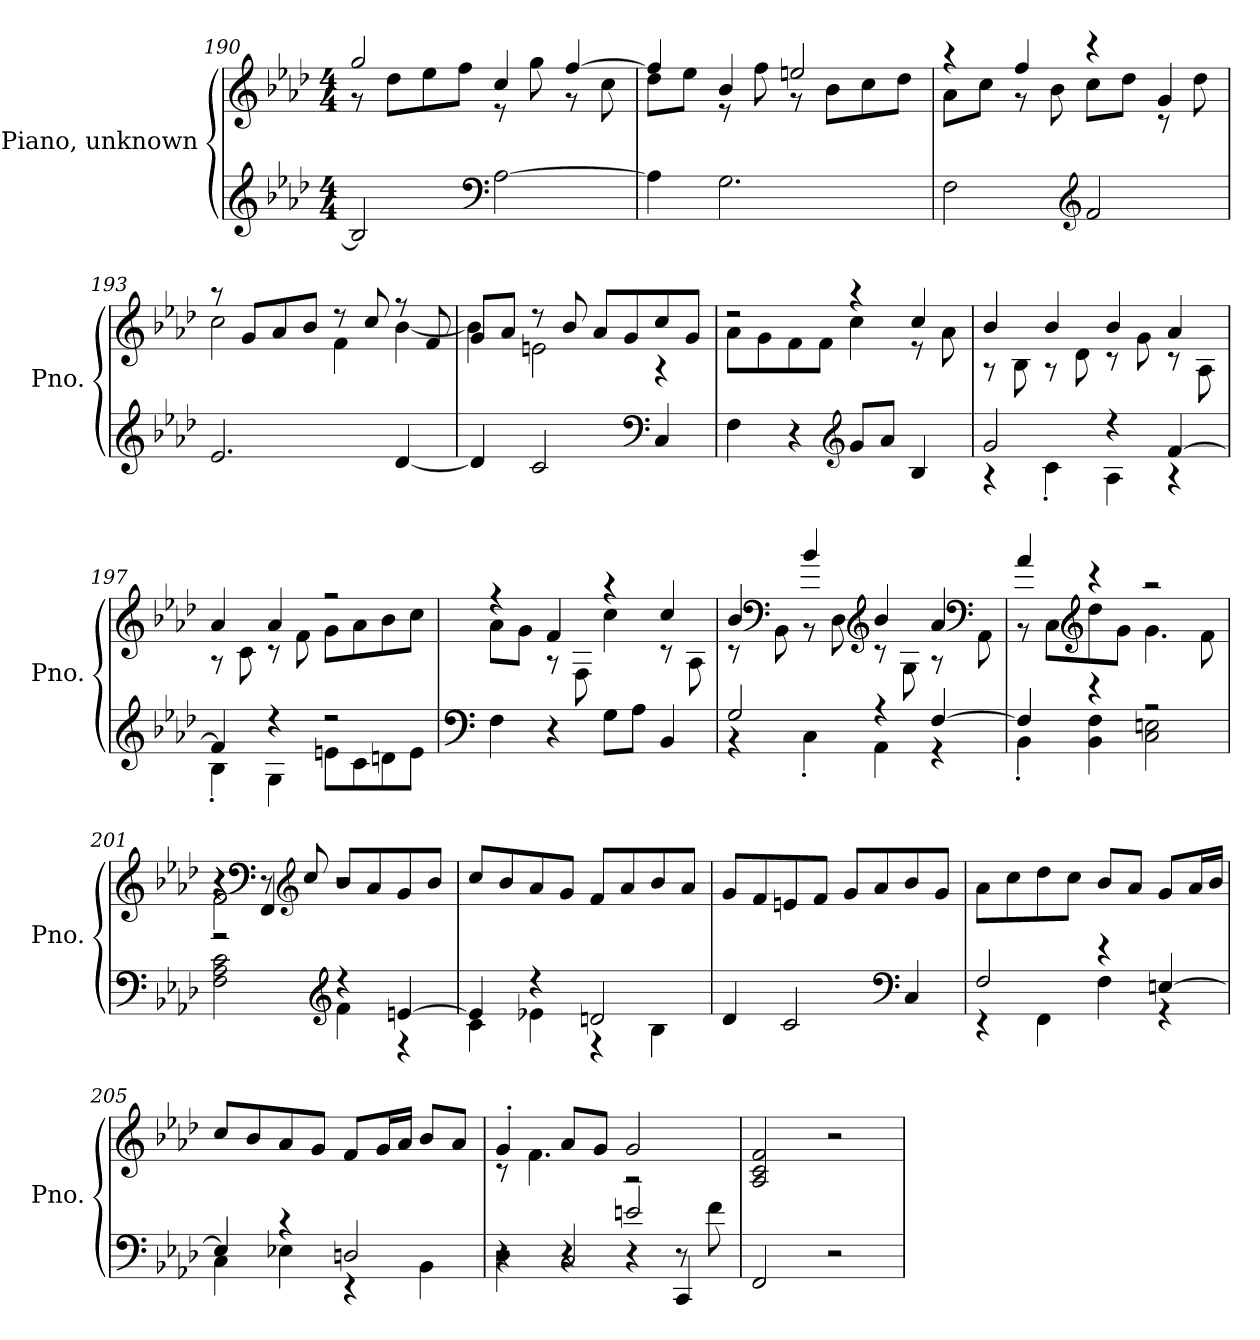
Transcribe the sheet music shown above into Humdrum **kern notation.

**kern	**kern
*part1	*part1
*staff2	*staff1
*I"Piano, unknown	*
*I'Pno.	*
*clefG2	*clefG2
*k[b-e-a-d-]	*k[b-e-a-d-]
*M4/4	*M4/4
=190	=190
*	*^
2B-/]	2gg/	8r
.	.	8dd-\L
.	.	8ee-\
.	.	8ff\J
*clefF4	*	*
[2A-\	4cc/	8r
.	.	8gg\
.	[4ff/	8r
.	.	8cc\
=191	=191	=191
4A-\]	4ff/]	8dd-\L
.	.	8ee-\J
2.G\	4b-/	8r
.	.	8ff\
.	2een/	8r
.	.	8b-\L
.	.	8cc\
.	.	8dd-\J
!!LO:LB:g=z	!!
=192	=192	=192
2F\	4r	8a-\L
.	.	8cc\J
.	4ff/	8r
.	.	8b-\
*clefG2	*	*
2f/	4r	8cc\L
.	.	8dd-\J
.	4g/	8r
.	.	8dd-\
=193	=193	=193
2.e-/	8r	2cc\
.	8g/L	.
.	8a-/	.
.	8b-/J	.
.	8r	4f\
.	8cc/	.
[4d-/	8r	[4b-\
.	8f/	.
=194	=194	=194
4d-/]	8g/L	4b-\]
.	8a-/J	.
2c/	8r	2en\
.	8b-/	.
.	8a-/L	.
.	8g/	.
*clefF4	*	*
4C/	8cc/	4r
.	8g/J	.
=195	=195	=195
4F\	2r	8a-\L
.	.	8g\
4r	.	8f\
.	.	8f\J
*clefG2	*	*
8g/L	4r	4cc\
8a-/J	.	.
4B-/	4cc/	8r
.	.	8a-\
!!LO:LB:g=z	!!
=196	=196	=196
*^	*	*
2g/	4r	4b-/	8r
.	.	.	8B-\
.	4c'\	4b-/	8r
.	.	.	8d-\
4r	4A-\	4b-/	8r
.	.	.	8g\
[4f/	4r	4a-/	8r
.	.	.	8A-\
=197	=197	=197	=197
4f/]	4B-'\	4a-/	8r
.	.	.	8c\
4r	4G\	4a-/	8r
.	.	.	8f\
2r	8en\L	2r	8g\L
.	8c\	.	8a-\
.	8dn\	.	8b-\
.	8e\J	.	8cc\J
*v	*v	*	*
=198	=198	=198
*clefF4	*	*
4F\	4r	8a-\L
.	.	8g\J
4r	4f/	8r
.	.	8F\
8G\L	4r	4cc\
8A-\J	.	.
4BB-/	4cc/	8r
.	.	8A-\
=199	=199	=199
*^	*	*
2G/	4r	4b-/	8r
*	*	*clefF4	*
.	.	.	8BB-\
.	4C'\	4b-/	8r
.	.	.	8D-\
*	*	*clefG2	*
4r	4AA-\	4b-/	8r
.	.	.	8G\
[4F/	4r	4a-/	8r
*	*	*clefF4	*
.	.	.	8AA-\
!!LO:LB:g=z	!!
=200	=200	=200	=200
4F/]	4BB-'\	4a-/	8r
.	.	.	8C\L
*	*	*clefG2	*
4r	4BB-\ 4F\	4r	8dd-\
.	.	.	8g\J
2r	2C\ 2En\	2r	4.g\
.	.	.	8f\
=201	=201	=201	=201
*	*	*	*^
2r	2F\ 2A-\ 2c\	4r	2f\	4r
*	*	*clefF4	*	*
.	.	8r	.	4FF/
*	*	*clefG2	*	*
.	.	8cc/	.	.
*clefG2	*	*	*	*
4r	4f\	8b-/L	2r	2r
.	.	8a-/	.	.
[4en/	4r	8g/	.	.
.	.	8b-/J	.	.
*	*	*v	*v	*v
=202	=202	=202
4e/]	4c\	8cc/L
.	.	8b-/
4r	4e-X\	8a-/
.	.	8g/J
2dn/	4r	8f/L
.	.	8a-/
.	4B-\	8b-/
.	.	8a-/J
*v	*v	*
=203	=203
4d-/	8g/L
.	8f/
2c/	8en/
.	8f/J
.	8g/L
.	8a-/
*clefF4	*
4C/	8b-/
.	8g/J
!!LO:LB:g=z
=204	=204
*^	*
2F/	4r	8a-\L
.	.	8cc\
.	4FF\	8dd-\
.	.	8cc\J
4r	4F\	8b-/L
.	.	8a-/J
[4En/	4r	8g/L
.	.	16a-/L
.	.	16b-/JJ
=205	=205	=205
4E/]	4C\	8cc/L
.	.	8b-/
4r	4E-X\	8a-/
.	.	8g/J
2Dn/	4r	8f/L
.	.	16g/L
.	.	16a-/JJ
.	4BB-\	8b-/L
.	.	8a-/J
=206	=206	=206
*	*^	*^
2r	4D-\	4r	4g'/	8r
.	.	.	.	4.f\
.	4r	2C/	8a-/L	.
.	.	.	8g/J	.
2en/	4r	.	2g/	2r
.	8r	4CC/	.	.
.	8f\	.	.	.
*v	*v	*v	*	*
*	*v	*v
=207	=207
2FF/	2A-/ 2c/ 2f/
2r	2r
=	=
*-	*-
